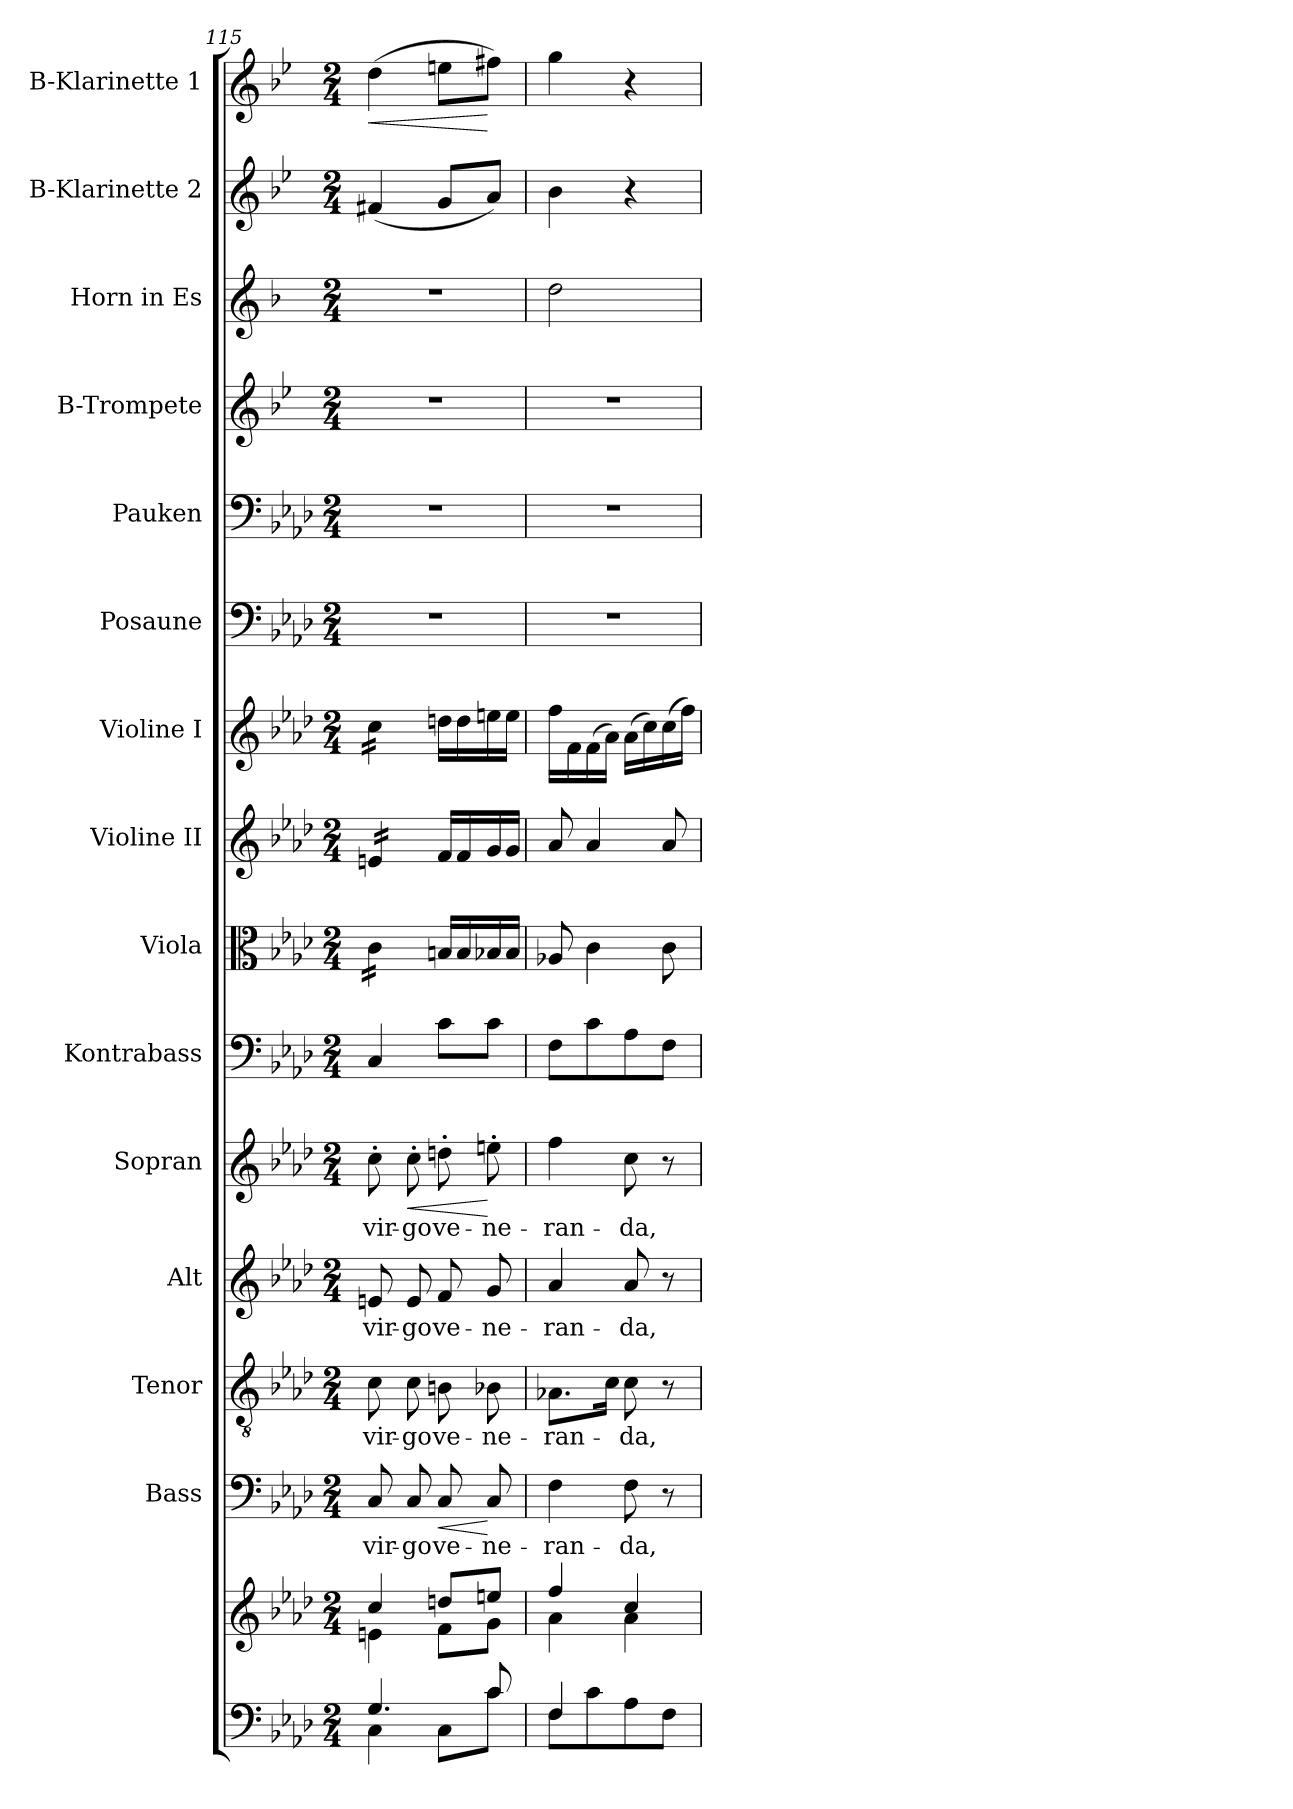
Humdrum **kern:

**kern	**kern	**kern	**text	**dynam	**kern	**text	**kern	**text	**kern	**text	**dynam	**kern	**kern	**kern	**kern	**kern	**kern	**kern	**kern	**kern	**kern	**dynam
*part15	*part15	*part14	*part14	*part14	*part13	*part13	*part12	*part12	*part11	*part11	*part11	*part10	*part9	*part8	*part7	*part6	*part5	*part4	*part3	*part2	*part1	*part1
*staff16	*staff15	*staff14	*staff14	*staff14	*staff13	*staff13	*staff12	*staff12	*staff11	*staff11	*staff11	*staff10	*staff9	*staff8	*staff7	*staff6	*staff5	*staff4	*staff3	*staff2	*staff1	*staff1
*	*	*I"Bass	*	*	*I"Tenor	*	*I"Alt	*	*I"Sopran	*	*	*I"Kontrabass	*I"Viola	*I"Violine II	*I"Violine I	*I"Posaune	*I"Pauken	*I"B-Trompete	*I"Horn in Es	*I"B-Klarinette 2	*I"B-Klarinette 1	*
*	*	*I'B.	*	*	*I'T.	*	*I'A.	*	*I'S.	*	*	*I'Kb.	*I'Vla.	*I'Vl. II	*I'Vl. I	*I'Pos.	*I'Pk.	*I'B Trp.	*	*I'B Kl. 2	*I'B Kl. 1	*
*clefF4	*clefG2	*clefF4	*	*	*clefGv2	*	*clefG2	*	*clefG2	*	*	*clefF4	*clefC3	*clefG2	*clefG2	*clefF4	*clefF4	*clefG2	*clefG2	*clefG2	*clefG2	*
*	*	*	*	*	*	*	*	*	*	*	*	*ITrd7c12	*	*	*	*	*	*ITrd1c2	*ITrd5c9	*ITrd1c2	*ITrd1c2	*
*k[b-e-a-d-]	*k[b-e-a-d-]	*k[b-e-a-d-]	*	*	*k[b-e-a-d-]	*	*k[b-e-a-d-]	*	*k[b-e-a-d-]	*	*	*k[b-e-a-d-]	*k[b-e-a-d-]	*k[b-e-a-d-]	*k[b-e-a-d-]	*k[b-e-a-d-]	*k[b-e-a-d-]	*k[b-e-a-d-]	*k[b-e-a-d-]	*k[b-e-a-d-]	*k[b-e-a-d-]	*
*A-:	*A-:	*A-:	*	*	*A-:	*	*A-:	*	*A-:	*	*	*A-:	*A-:	*A-:	*A-:	*A-:	*A-:	*A-:	*A-:	*A-:	*A-:	*
*M2/4	*M2/4	*M2/4	*	*	*M2/4	*	*M2/4	*	*M2/4	*	*	*M2/4	*M2/4	*M2/4	*M2/4	*M2/4	*M2/4	*M2/4	*M2/4	*M2/4	*M2/4	*
=115	=115	=115	=115	=115	=115	=115	=115	=115	=115	=115	=115	=115	=115	=115	=115	=115	=115	=115	=115	=115	=115	=115
*^	*^	*	*	*	*	*	*	*	*	*	*	*	*	*	*	*	*	*	*	*	*	*
!	!	!	!	!	!LO:LY:b	!	!	!LO:LY:b	!	!LO:LY:b	!	!LO:LY:b	!	!	!	!	!	!	!	!	!	!	!	!LO:HP:b
*	*	*	*	*	*	*	*	*	*	*	*	*	*	*	*tremolo	*	*	*	*	*	*	*	*	*
*	*	*	*	*	*	*	*	*	*	*	*	*	*	*	*	*tremolo	*	*	*	*	*	*	*	*
*	*	*	*	*	*	*	*	*	*	*	*	*	*	*	*	*	*tremolo	*	*	*	*	*	*	*
4.G/	4C\	4cc/	4en\	8C/	vir-	.	8c\	vir-	8en/	vir-	8cc'>\	vir-	.	4CC/	16c\LL	16en/LL	16cc\LL	2r	2r	2r	2r	(<4en/	(>4cc\	<
.	.	.	.	.	.	.	.	.	.	.	.	.	.	.	16c\	16en/	16cc\	.	.	.	.	.	.	.
!	!	!	!	!	!LO:LY:b	!	!	!LO:LY:b	!	!LO:LY:b	!	!LO:LY:b	!LO:HP:b	!	!	!	!	!	!	!	!	!	!	!
.	.	.	.	8C/	-go	.	8c\	-go	8e/	-go	8cc'>\	-go	<	.	16c\	16en/	16cc\	.	.	.	.	.	.	.
.	.	.	.	.	.	.	.	.	.	.	.	.	.	.	16c\JJ	16en/JJ	16cc\JJ	.	.	.	.	.	.	.
*	*	*	*	*	*	*	*	*	*	*	*	*	*	*	*	*	*Xtremolo	*	*	*	*	*	*	*
*	*	*	*	*	*	*	*	*	*	*	*	*	*	*	*	*Xtremolo	*	*	*	*	*	*	*	*
*	*	*	*	*	*	*	*	*	*	*	*	*	*	*	*Xtremolo	*	*	*	*	*	*	*	*	*
!	!	!	!	!	!LO:LY:b	!LO:HP:b	!	!LO:LY:b	!	!LO:LY:b	!	!LO:LY:b	!	!	!	!	!	!	!	!	!	!	!	!
.	8C\L	8ddn/L	8f\L	8C/	ve-	<	8Bn\	ve-	8f/	ve-	8ddn'>\	ve-	.	8C\L	16Bn/LL	16f/LL	16ddn\LL	.	.	.	.	8f/L	8ddn\L	.
.	.	.	.	.	.	.	.	.	.	.	.	.	.	.	16B/	16f/	16dd\	.	.	.	.	.	.	.
!	!	!	!	!	!LO:LY:b	!	!	!LO:LY:b	!	!LO:LY:b	!	!LO:LY:b	!	!	!	!	!	!	!	!	!	!	!	!
8c/	8c\J	8een/J	8g\J	8C/	-ne-	[	8B-X\	-ne-	8g/	-ne-	8een'>\	-ne-	[	8C\J	16B-X/	16g/	16een\	.	.	.	.	8g/J)	8een\J)	[
.	.	.	.	.	.	.	.	.	.	.	.	.	.	.	16B-/JJ	16g/JJ	16ee\JJ	.	.	.	.	.	.	.
=116	=116	=116	=116	=116	=116	=116	=116	=116	=116	=116	=116	=116	=116	=116	=116	=116	=116	=116	=116	=116	=116	=116	=116	=116
!	!	!	!	!	!LO:LY:b	!	!	!LO:LY:b	!	!LO:LY:b	!	!LO:LY:b	!	!	!	!	!	!	!	!	!	!	!	!
4F/	8F\L	4ff/	4a-\	4F\	-ran-	.	8.A-X\L	-ran-	4a-/	-ran-	4ff\	-ran-	.	8FF\L	8A-X/	8a-/	16ff\LL	2r	2r	2r	2f\	4a-\	4ff\	.
.	.	.	.	.	.	.	.	.	.	.	.	.	.	.	.	.	16f\	.	.	.	.	.	.	.
.	8c\	.	.	.	.	.	.	.	.	.	.	.	.	8C\	4c\	4a-/	(>16f\	.	.	.	.	.	.	.
.	.	.	.	.	.	.	16c\Jk	.	.	.	.	.	.	.	.	.	16a-\JJ)	.	.	.	.	.	.	.
!	!	!	!	!	!LO:LY:b	!	!	!LO:LY:b	!	!LO:LY:b	!	!LO:LY:b	!	!	!	!	!	!	!	!	!	!	!	!
4ryy	8A-\	4cc/	4a-\	8F\	-da,	.	8c\	-da,	8a-/	-da,	8cc\	-da,	.	8AA-\	.	.	(>16a-\LL	.	.	.	.	4r	4r	.
.	.	.	.	.	.	.	.	.	.	.	.	.	.	.	.	.	16cc\)	.	.	.	.	.	.	.
.	8F\J	.	.	8r	.	.	8r	.	8r	.	8r	.	.	8FF\J	8c\	8a-/	(>16cc\	.	.	.	.	.	.	.
.	.	.	.	.	.	.	.	.	.	.	.	.	.	.	.	.	16ff\JJ)	.	.	.	.	.	.	.
*v	*v	*	*	*	*	*	*	*	*	*	*	*	*	*	*	*	*	*	*	*	*	*	*	*
*	*v	*v	*	*	*	*	*	*	*	*	*	*	*	*	*	*	*	*	*	*	*	*	*
=	=	=	=	=	=	=	=	=	=	=	=	=	=	=	=	=	=	=	=	=	=	=
*-	*-	*-	*-	*-	*-	*-	*-	*-	*-	*-	*-	*-	*-	*-	*-	*-	*-	*-	*-	*-	*-	*-
